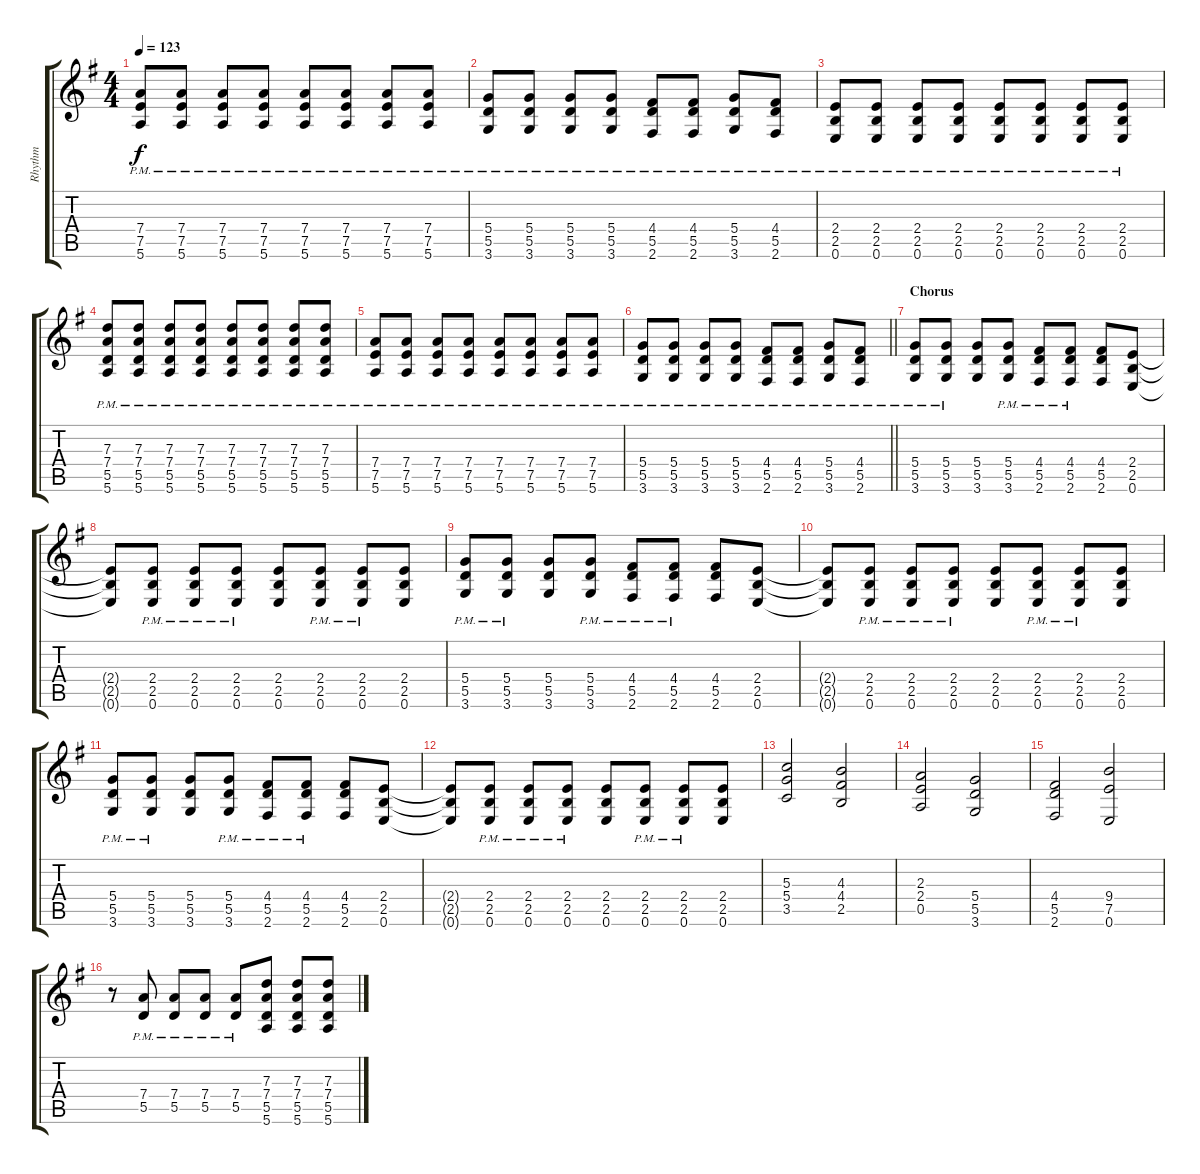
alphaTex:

\track ("Rhythm" "Rhythm") {instrument overdrivenguitar}
\staff {score tabs}
\tuning (E4 B3 G3 D3 A2 E2) {hide}
\ts (4 4)
\tempo 123
\clef g2
\ks g
(7.4{pm} 7.5{pm} 5.6{pm}).8{dy f} (7.4{pm} 7.5{pm} 5.6{pm}).8 (7.4{pm} 7.5{pm} 5.6{pm}).8 (7.4{pm} 7.5{pm} 5.6{pm}).8 (7.4{pm} 7.5{pm} 5.6{pm}).8 (7.4{pm} 7.5{pm} 5.6{pm}).8 (7.4{pm} 7.5{pm} 5.6{pm}).8 (7.4{pm} 7.5{pm} 5.6{pm}).8 |
(5.4{pm} 5.5{pm} 3.6{pm}).8 (5.4{pm} 5.5{pm} 3.6{pm}).8 (5.4{pm} 5.5{pm} 3.6{pm}).8 (5.4{pm} 5.5{pm} 3.6{pm}).8 (4.4{pm} 5.5{pm} 2.6{pm}).8 (4.4{pm} 5.5{pm} 2.6{pm}).8 (5.4{pm} 5.5{pm} 3.6{pm}).8 (4.4{pm} 5.5{pm} 2.6{pm}).8 |
(2.4{pm} 2.5{pm} 0.6{pm}).8 (2.4{pm} 2.5{pm} 0.6{pm}).8 (2.4{pm} 2.5{pm} 0.6{pm}).8 (2.4{pm} 2.5{pm} 0.6{pm}).8 (2.4{pm} 2.5{pm} 0.6{pm}).8 (2.4{pm} 2.5{pm} 0.6{pm}).8 (2.4{pm} 2.5{pm} 0.6{pm}).8 (2.4{pm} 2.5{pm} 0.6{pm}).8 |
(7.3{pm} 7.4{pm} 5.5{pm} 5.6{pm}).8 (7.3{pm} 7.4{pm} 5.5{pm} 5.6{pm}).8 (7.3{pm} 7.4{pm} 5.5{pm} 5.6{pm}).8 (7.3{pm} 7.4{pm} 5.5{pm} 5.6{pm}).8 (7.3{pm} 7.4{pm} 5.5{pm} 5.6{pm}).8 (7.3{pm} 7.4{pm} 5.5{pm} 5.6{pm}).8 (7.3{pm} 7.4{pm} 5.5{pm} 5.6{pm}).8 (7.3{pm} 7.4{pm} 5.5{pm} 5.6{pm}).8 |
(7.4{pm} 7.5{pm} 5.6{pm}).8 (7.4{pm} 7.5{pm} 5.6{pm}).8 (7.4{pm} 7.5{pm} 5.6{pm}).8 (7.4{pm} 7.5{pm} 5.6{pm}).8 (7.4{pm} 7.5{pm} 5.6{pm}).8 (7.4{pm} 7.5{pm} 5.6{pm}).8 (7.4{pm} 7.5{pm} 5.6{pm}).8 (7.4{pm} 7.5{pm} 5.6{pm}).8 |
\barLineRight lightlight
(5.4{pm} 5.5{pm} 3.6{pm}).8 (5.4{pm} 5.5{pm} 3.6{pm}).8 (5.4{pm} 5.5{pm} 3.6{pm}).8 (5.4{pm} 5.5{pm} 3.6{pm}).8 (4.4{pm} 5.5{pm} 2.6{pm}).8 (4.4{pm} 5.5{pm} 2.6{pm}).8 (5.4{pm} 5.5{pm} 3.6{pm}).8 (4.4{pm} 5.5{pm} 2.6{pm}).8 |
\section ("" "Chorus")
(5.4{pm} 5.5{pm} 3.6{pm}).8{volume 10} (5.4{pm} 5.5{pm} 3.6{pm}).8 (5.4 5.5 3.6).8 (5.4{pm} 5.5{pm} 3.6{pm}).8 (4.4{pm} 5.5{pm} 2.6{pm}).8 (4.4{pm} 5.5{pm} 2.6{pm}).8 (4.4 5.5 2.6).8 (2.4 2.5 0.6).8 |
(2.4{t} 2.5{t} 0.6{t}).8 (2.4{pm} 2.5{pm} 0.6{pm}).8 (2.4{pm} 2.5{pm} 0.6{pm}).8 (2.4{pm} 2.5{pm} 0.6{pm}).8 (2.4 2.5 0.6).8 (2.4{pm} 2.5{pm} 0.6{pm}).8 (2.4{pm} 2.5{pm} 0.6{pm}).8 (2.4 2.5 0.6).8 |
(5.4{pm} 5.5{pm} 3.6{pm}).8{volume 10} (5.4{pm} 5.5{pm} 3.6{pm}).8 (5.4 5.5 3.6).8 (5.4{pm} 5.5{pm} 3.6{pm}).8 (4.4{pm} 5.5{pm} 2.6{pm}).8 (4.4{pm} 5.5{pm} 2.6{pm}).8 (4.4 5.5 2.6).8 (2.4 2.5 0.6).8 |
(2.4{t} 2.5{t} 0.6{t}).8 (2.4{pm} 2.5{pm} 0.6{pm}).8 (2.4{pm} 2.5{pm} 0.6{pm}).8 (2.4{pm} 2.5{pm} 0.6{pm}).8 (2.4 2.5 0.6).8 (2.4{pm} 2.5{pm} 0.6{pm}).8 (2.4{pm} 2.5{pm} 0.6{pm}).8 (2.4 2.5 0.6).8 |
(5.4{pm} 5.5{pm} 3.6{pm}).8{volume 10} (5.4{pm} 5.5{pm} 3.6{pm}).8 (5.4 5.5 3.6).8 (5.4{pm} 5.5{pm} 3.6{pm}).8 (4.4{pm} 5.5{pm} 2.6{pm}).8 (4.4{pm} 5.5{pm} 2.6{pm}).8 (4.4 5.5 2.6).8 (2.4 2.5 0.6).8 |
(2.4{t} 2.5{t} 0.6{t}).8 (2.4{pm} 2.5{pm} 0.6{pm}).8 (2.4{pm} 2.5{pm} 0.6{pm}).8 (2.4{pm} 2.5{pm} 0.6{pm}).8 (2.4 2.5 0.6).8 (2.4{pm} 2.5{pm} 0.6{pm}).8 (2.4{pm} 2.5{pm} 0.6{pm}).8 (2.4 2.5 0.6).8 |
(5.3 5.4 3.5).2 (4.3 4.4 2.5).2 |
(2.3 2.4 0.5).2 (5.4 5.5 3.6).2 |
(4.4 5.5 2.6).2 (9.4 7.5 0.6).2 |
r.8 (7.4{pm} 5.5{pm}).8 (7.4{pm} 5.5{pm}).8 (7.4{pm} 5.5{pm}).8 (7.4{pm} 5.5{pm}).8 (7.3 7.4 5.5 5.6).8 (7.3 7.4 5.5 5.6).8 (7.3 7.4 5.5 5.6).8
